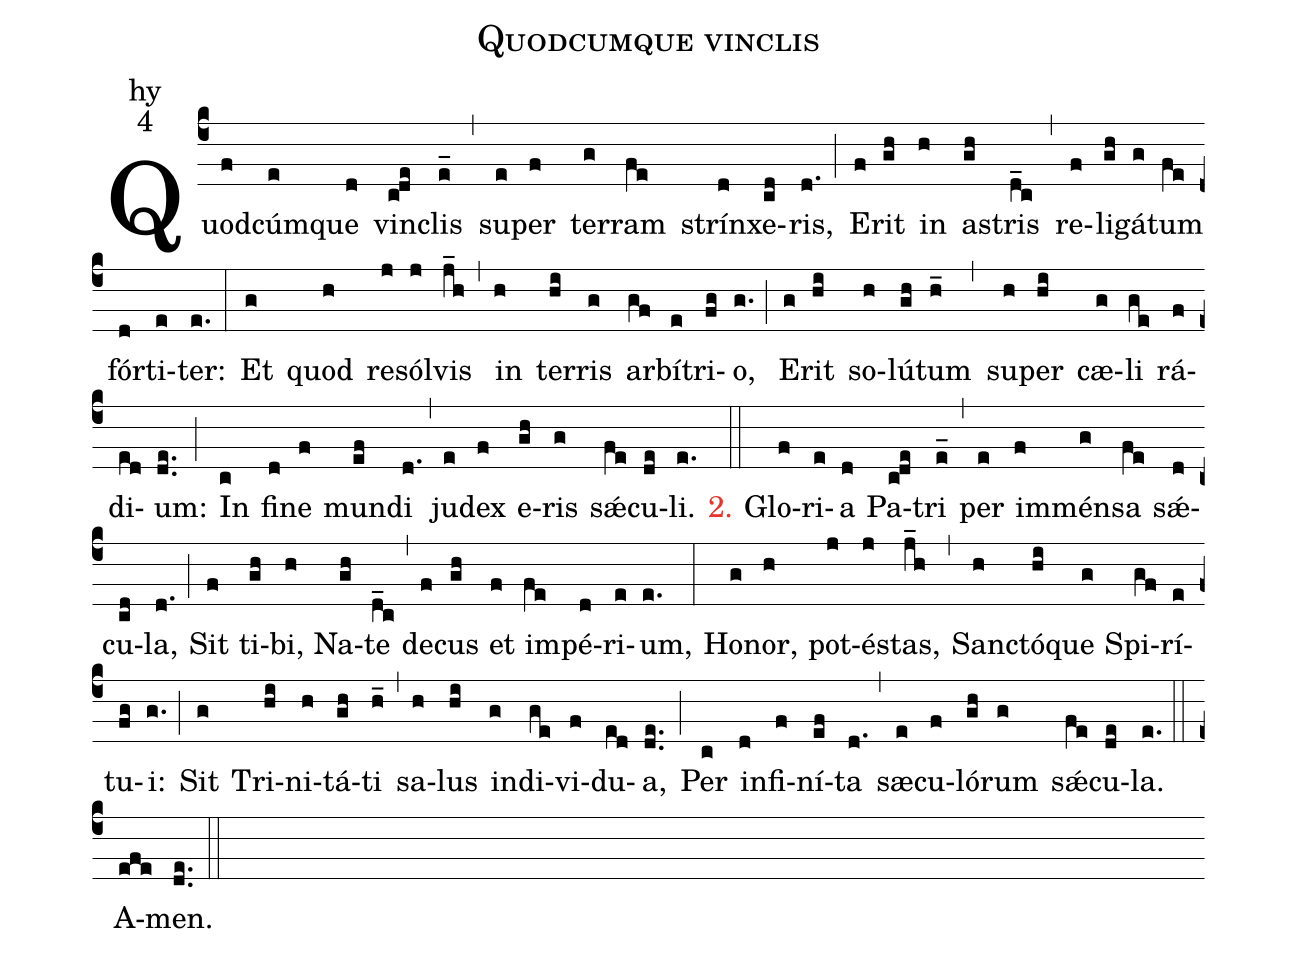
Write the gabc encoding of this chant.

name:Quodcumque vinclis;
office-part:hy;
mode:4;
%%
(c4) Quod(f)cúm(e)que(d) vin(c!de)clis(e_) (,)
su(e)per(f) ter(g)ram(fe) strín(d)xe(cd)ris,(d.) (;)
E(f)rit(gh) in(h) as(gh)tris(d_c) (,)
re(f)li(gh)gá(g)tum(fe) fór(d)ti(e)ter:(e.) (:)
Et(g) quod(h) re(j)sól(j)vis(j_h) (,)
in(h) ter(hi)ris(g) ar(gf)bí(e)tri(fg)o,(g.) (;)
E(g)rit(hi) so(h)lú(gh)tum(h_) (,)
su(h)per(hi) cæ(g)li(ge) rá(f)di(ed)um:(de..) (;)
In(c) fi(d)ne(f) mun(ef)di(d.) (,)
ju(e)dex(f) e(gh)ris(g) sǽ(fe)cu(de)li.(e.) (::)

<c>2.</c> Glo(f)ri(e)a(d) Pa(c!de)tri(e_) (,)
per(e) im(f)mén(g)sa(fe) sǽ(d)cu(cd)la,(d.) (;)
Sit(f) ti(gh)bi,(h) Na(gh)te(d_c) (,)
de(f)cus(gh) et(f) im(fe)pé(d)ri(e)um,(e.) (:)
Ho(g)nor,(h) pot(j)és(j)tas,(j_h) (,)
Sanc(h)tó(hi)que(g) Spi(gf)rí(e)tu(fg)i:(g.) (;)
Sit(g) Tri(hi)ni(h)tá(gh)ti(h_) (,)
sa(h)lus(hi) in(g)di(ge)vi(f)du(ed)a,(de..) (;)
Per(c) in(d)fi(f)ní(ef)ta(d.) (,)
sæ(e)cu(f)ló(gh)rum(g) sǽ(fe)cu(de)la.(e.) (::)

A(efe)men.(de..) (::)
